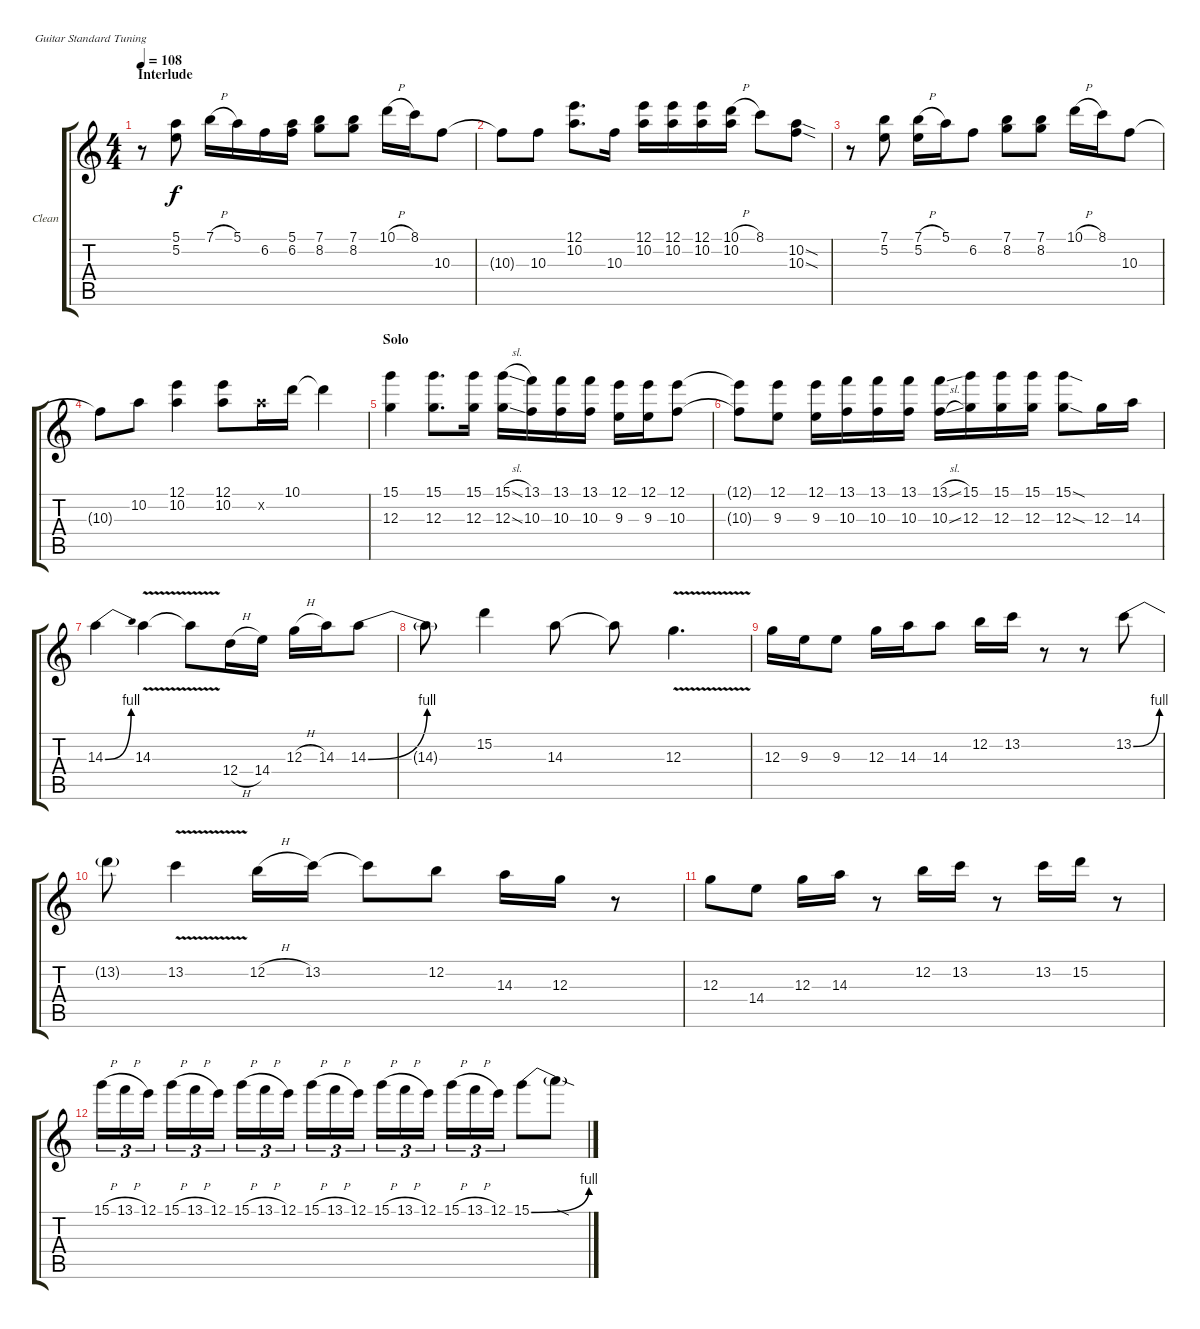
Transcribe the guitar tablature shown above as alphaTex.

\defaultSystemsLayout 4
\bracketExtendMode groupsimilarinstruments
\firstSystemTrackNameOrientation horizontal
\otherSystemsTrackNameOrientation horizontal
\track ("Clean (GTR2)" "Clean") {instrument distortionguitar}
\staff {score tabs}
\tuning (E4 B3 G3 D3 A2 E2)
\ts (4 4)
\section ("" "Interlude")
\tempo 108
\clef g2
\ks c
r.8{dy mf} (5.1 5.2).8{dy f} 7.1{h}.16 5.1.16 6.2.16 (6.2 5.1).16 (7.1 8.2).8 (8.2 7.1).8 10.1{h}.16 8.1.16 10.3.8 |
10.3{t}.8 10.3.8 (12.1 10.2).8{d} 10.3.16 (10.2 12.1).16 (12.1 10.2).16 (10.2 12.1).16 (10.1{h} 10.2).16 8.1.8 (10.2{sod} 10.3{sod}).8 |
r.8 (7.1 5.2).8 (5.2 7.1{h}).16 5.1.16 6.2.8 (8.2 7.1).8 (7.1 8.2).8 10.1{h}.16 8.1.16 10.3.8 |
10.3{t}.8 10.2.8 (10.2 12.1).4 (12.1 10.2).8 10.2{x}.16 10.1.16 10.1{t}.4 |
\section ("" "Solo")
(15.1 12.3).4 (12.3 15.1).8{d} (15.1 12.3).16 (12.3{sl} 15.1{sl}).16 (13.1 10.3).16 (10.3 13.1).16 (10.3 13.1).16 (9.3 12.1).16 (9.3 12.1).16 (10.3 12.1).8 |
(10.3{t} 12.1{t}).8 (12.1 9.3).8 (9.3 12.1).16 (13.1 10.3).16 (13.1 10.3).16 (13.1 10.3).16 (13.1{sl} 10.3{sl}).16 (15.1 12.3).16 (15.1 12.3).16 (15.1 12.3).16 (15.1{sod} 12.3{sod}).8 12.3.16 14.3.16 |
14.3{be (bend 0 0 15 4)}.4 14.3{v}.4 14.3{v t}.8 12.4{h}.16 14.4.16 12.3{h}.16 14.3.16 14.3{be (bend 0 0 15 4)}.8 |
14.3{be (hold 0 0 60 0) t}.8 15.2.4 14.3.8 14.3{t}.8 12.3{v}.4{d} |
12.3.16 9.3.16 9.3.8 12.3.16 14.3.16 14.3.8 12.2.16 13.2.16 r.8 r.8 13.2{be (bend 0 0 15 4)}.8 |
13.2{t}.8 13.2{v}.4 12.2{h}.16 13.2.16 13.2{t}.8 12.2.8 14.3.16 12.3.16 r.8 |
12.3.8 14.4.8 12.3.16 14.3.16 r.8 12.2.16 13.2.16 r.8 13.2.16 15.2.16 r.8 |
15.1{h}.16{tu (3 2)} 13.1{h}.16{tu (3 2)} 12.1.16{tu (3 2)} 15.1{h}.16{tu (3 2)} 13.1{h}.16{tu (3 2)} 12.1.16{tu (3 2)} 15.1{h}.16{tu (3 2)} 13.1{h}.16{tu (3 2)} 12.1.16{tu (3 2)} 15.1{h}.16{tu (3 2)} 13.1{h}.16{tu (3 2)} 12.1.16{tu (3 2)} 15.1{h}.16{tu (3 2)} 13.1{h}.16{tu (3 2)} 12.1.16{tu (3 2)} 15.1{h}.16{tu (3 2)} 13.1{h}.16{tu (3 2)} 12.1.16{tu (3 2)} 15.1{be (bend 0 0 15 4)}.8 15.1{sod t}.8
